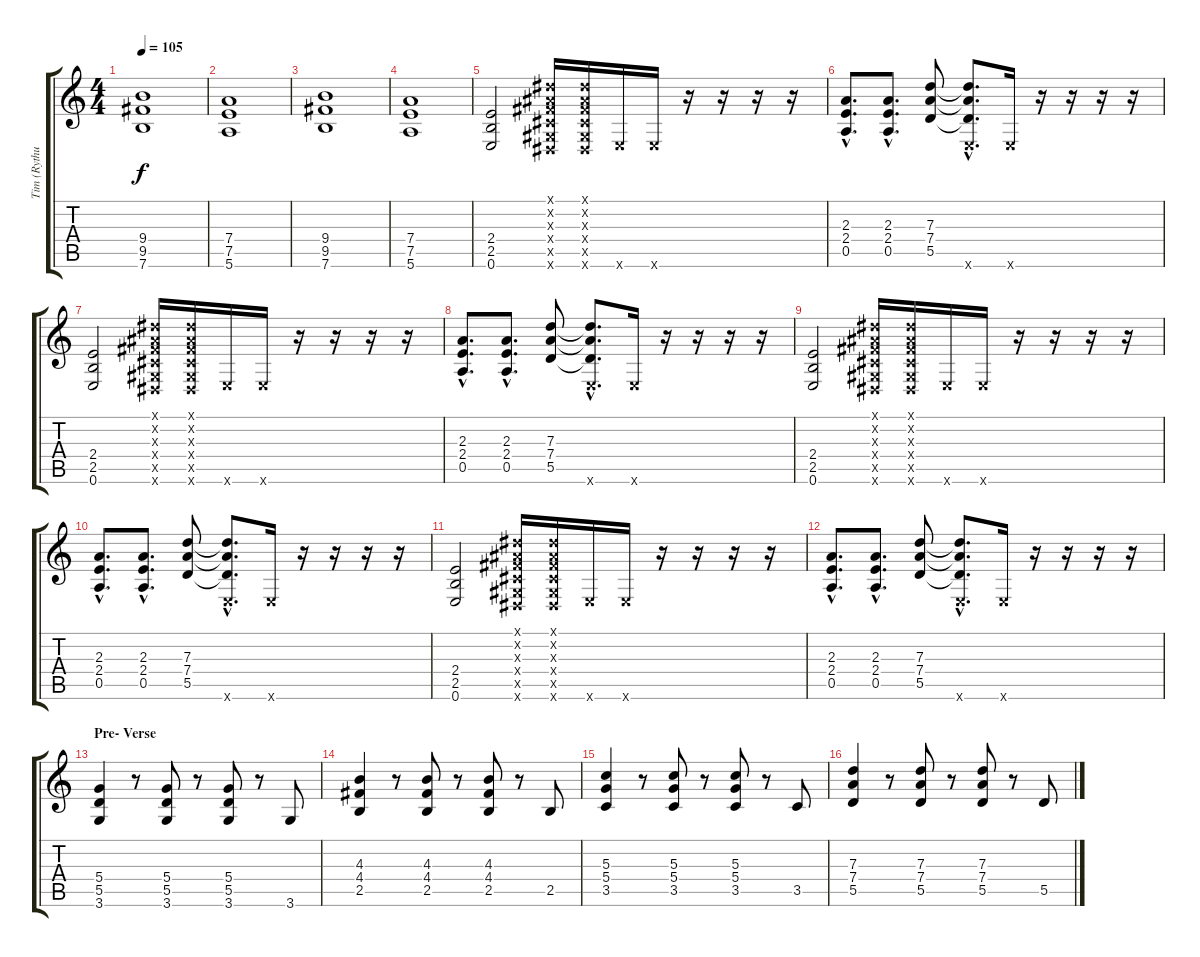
\track ("Tim (Rythum)" "Tim (Rythu") {instrument overdrivenguitar}
\staff {score tabs}
\tuning (E4 B3 G3 D3 A2 E2) {hide}
\ts (4 4)
\tempo 105
\clef g2
\ks c
(9.4 9.5 7.6).1{dy f} |
(7.4 7.5 5.6).1 |
(9.4 9.5 7.6).1 |
(7.4 7.5 5.6).1 |
(2.4 2.5 0.6).2 (-1.1{x} -1.2{x} -1.3{x} -1.4{x} -1.5{x} -1.6{x}).16 (-1.1{x} -1.2{x} -1.3{x} -1.4{x} -1.5{x} -1.6{x}).16 0.6{x}.16 0.6{x}.16 r.16 r.16 r.16 r.16 |
(2.3{hac} 2.4{hac} 0.5{hac}).8{d} (2.3{hac} 2.4{hac} 0.5{hac}).8{d} (7.3 7.4 5.5).8 (7.3{hac t} 7.4{hac t} 5.5{hac t} 0.6{hac x}).8{d} 0.6{x}.16 r.16 r.16 r.16 r.16 |
(2.4 2.5 0.6).2 (-1.1{x} -1.2{x} -1.3{x} -1.4{x} -1.5{x} -1.6{x}).16 (-1.1{x} -1.2{x} -1.3{x} -1.4{x} -1.5{x} -1.6{x}).16 0.6{x}.16 0.6{x}.16 r.16 r.16 r.16 r.16 |
(2.3{hac} 2.4{hac} 0.5{hac}).8{d} (2.3{hac} 2.4{hac} 0.5{hac}).8{d} (7.3 7.4 5.5).8 (7.3{hac t} 7.4{hac t} 5.5{hac t} 0.6{hac x}).8{d} 0.6{x}.16 r.16 r.16 r.16 r.16 |
(2.4 2.5 0.6).2 (-1.1{x} -1.2{x} -1.3{x} -1.4{x} -1.5{x} -1.6{x}).16 (-1.1{x} -1.2{x} -1.3{x} -1.4{x} -1.5{x} -1.6{x}).16 0.6{x}.16 0.6{x}.16 r.16 r.16 r.16 r.16 |
(2.3{hac} 2.4{hac} 0.5{hac}).8{d} (2.3{hac} 2.4{hac} 0.5{hac}).8{d} (7.3 7.4 5.5).8 (7.3{hac t} 7.4{hac t} 5.5{hac t} 0.6{hac x}).8{d} 0.6{x}.16 r.16 r.16 r.16 r.16 |
(2.4 2.5 0.6).2 (-1.1{x} -1.2{x} -1.3{x} -1.4{x} -1.5{x} -1.6{x}).16 (-1.1{x} -1.2{x} -1.3{x} -1.4{x} -1.5{x} -1.6{x}).16 0.6{x}.16 0.6{x}.16 r.16 r.16 r.16 r.16 |
(2.3{hac} 2.4{hac} 0.5{hac}).8{d} (2.3{hac} 2.4{hac} 0.5{hac}).8{d} (7.3 7.4 5.5).8 (7.3{hac t} 7.4{hac t} 5.5{hac t} 0.6{hac x}).8{d} 0.6{x}.16 r.16 r.16 r.16 r.16 |
\section ("" "Pre- Verse")
(5.4 5.5 3.6).4 r.8 (5.4 5.5 3.6).8 r.8 (5.4 5.5 3.6).8 r.8 3.6.8 |
(4.3 4.4 2.5).4 r.8 (4.3 4.4 2.5).8 r.8 (4.3 4.4 2.5).8 r.8 2.5.8 |
(5.3 5.4 3.5).4 r.8 (5.3 5.4 3.5).8 r.8 (5.3 5.4 3.5).8 r.8 3.5.8 |
(7.3 7.4 5.5).4 r.8 (7.3 7.4 5.5).8 r.8 (7.3 7.4 5.5).8 r.8 5.5.8
